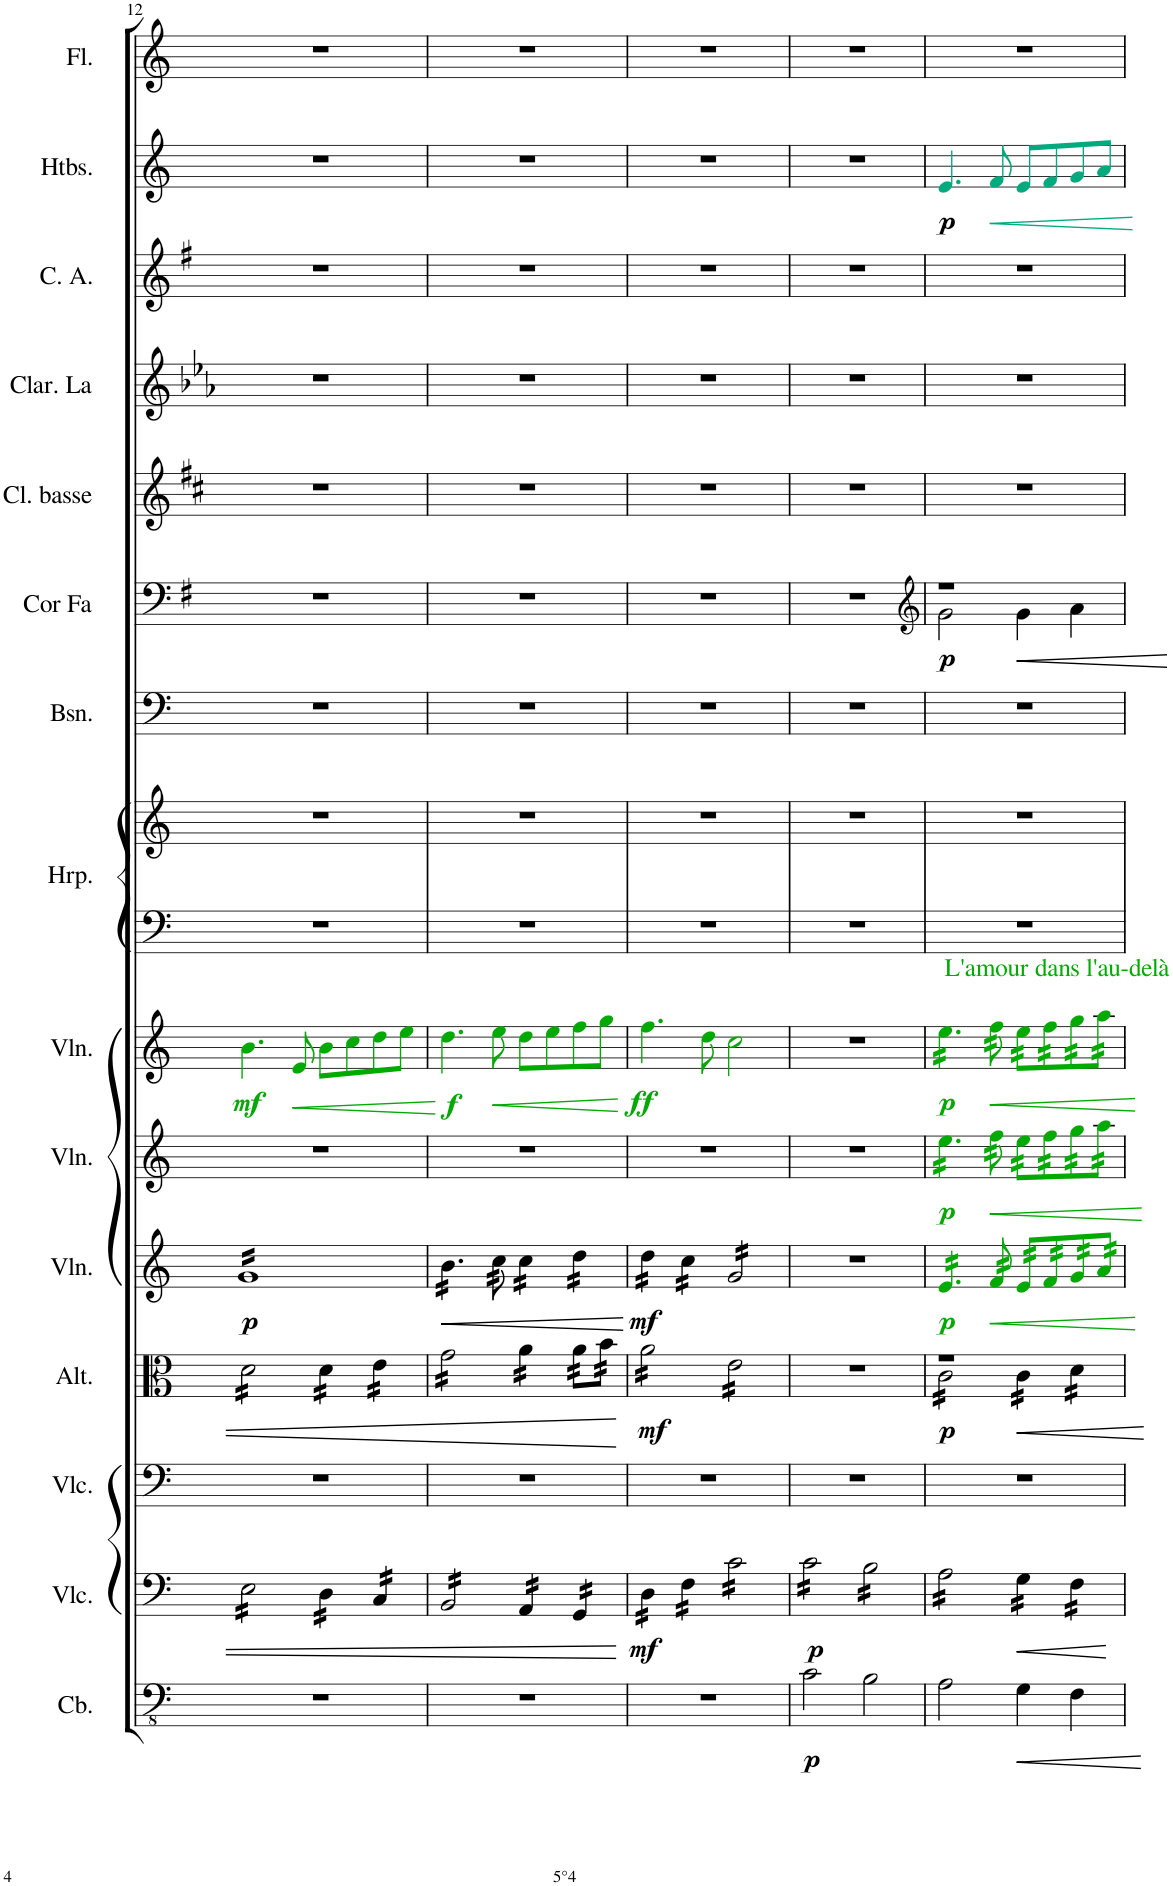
**kern	**dynam	**kern	**dynam	**kern	**kern	**dynam	**kern	**dynam	**kern	**dynam	**kern	**dynam	**kern	**kern	**kern	**kern	**dynam	**kern	**kern	**kern	**kern	**dynam	**kern
*part15	*part15	*part14	*part14	*part13	*part12	*part12	*part11	*part11	*part10	*part10	*part9	*part9	*part8	*part8	*part7	*part6	*part6	*part5	*part4	*part3	*part2	*part2	*part1
*staff16	*staff16	*staff15	*staff15	*staff14	*staff13	*staff13	*staff12	*staff12	*staff11	*staff11	*staff10	*staff10	*staff9	*staff8	*staff7	*staff6	*staff6	*staff5	*staff4	*staff3	*staff2	*staff2	*staff1
*I"Contrebasse	*	*I"Violoncelle	*	*I"Violoncelle	*I"Alto	*	*I"Violon	*	*I"Violon	*	*I"Violon	*	*I"Harpe	*	*I"Basson	*I"Cor en Fa	*	*I"Clarinette Basse	*I"Clarinette en La	*I"Cor anglais	*I"Hautbois	*	*I"Flûte
*I'Cb.	*	*I'Vlc.	*	*I'Vlc.	*I'Alt.	*	*I'Vln.	*	*I'Vln.	*	*I'Vln.	*	*I'Hrp.	*	*I'Bsn.	*I'Cor Fa	*	*I'Cl. basse	*I'Clar. La	*I'C. A.	*I'Htbs.	*	*I'Fl.
!!LO:PB:g=z
*clefFv4	*	*clefF4	*	*clefF4	*clefC3	*	*clefG2	*	*clefG2	*	*clefG2	*	*clefF4	*clefG2	*clefF4	*clefF4	*	*clefG2	*clefG2	*clefG2	*clefG2	*	*clefG2
*	*	*	*	*	*	*	*	*	*	*	*	*	*	*	*	*Trd4c7	*	*Trd8c14	*Trd2c3	*Trd4c7	*	*	*
*k[]	*	*k[]	*	*k[]	*k[]	*	*k[]	*	*k[]	*	*k[]	*	*k[]	*k[]	*k[]	*k[f#]	*	*k[f#c#]	*k[b-e-a-]	*k[f#]	*k[]	*	*k[]
*M4/4	*	*M4/4	*	*M4/4	*M4/4	*	*M4/4	*	*M4/4	*	*M4/4	*	*M4/4	*M4/4	*M4/4	*M4/4	*	*M4/4	*M4/4	*M4/4	*M4/4	*	*M4/4
=12	=12	=12	=12	=12	=12	=12	=12	=12	=12	=12	=12	=12	=12	=12	=12	=12	=12	=12	=12	=12	=12	=12	=12
!	!	!	!	!	!	!	!	!LO:DY:b	!	!	!	!LO:DY:b	!	!	!	!	!	!	!	!	!	!	!
*	*	*tremolo	*	*	*	*	*	*	*	*	*	*	*	*	*	*	*	*	*	*	*	*	*
*	*	*	*	*	*tremolo	*	*	*	*	*	*	*	*	*	*	*	*	*	*	*	*	*	*
*	*	*	*	*	*	*	*tremolo	*	*	*	*	*	*	*	*	*	*	*	*	*	*	*	*
1r	.	16E\LL	.	1r	16d\LL	.	16gLL	p	1r	.	4.bi\	mf	1r	1r	1r	1r	.	1r	1r	1r	1r	.	1r
.	.	16E\	.	.	16d\	.	16g	.	.	.	.	.	.	.	.	.	.	.	.	.	.	.	.
.	.	16E\	.	.	16d\	.	16g	.	.	.	.	.	.	.	.	.	.	.	.	.	.	.	.
.	.	16E\	.	.	16d\	.	16g	.	.	.	.	.	.	.	.	.	.	.	.	.	.	.	.
.	.	16E\	.	.	16d\	.	16g	.	.	.	.	.	.	.	.	.	.	.	.	.	.	.	.
.	.	16E\	.	.	16d\	.	16g	.	.	.	.	.	.	.	.	.	.	.	.	.	.	.	.
!	!	!	!	!	!	!	!	!	!	!	!	!LO:HP:b	!	!	!	!	!	!	!	!	!	!	!
.	.	16E\	.	.	16d\	.	16g	.	.	.	8ei/	<	.	.	.	.	.	.	.	.	.	.	.
.	.	16E\JJ	.	.	16d\JJ	.	16g	.	.	.	.	.	.	.	.	.	.	.	.	.	.	.	.
.	.	16D\LL	.	.	16d\LL	.	16g	.	.	.	8bi\L	.	.	.	.	.	.	.	.	.	.	.	.
.	.	16D\	.	.	16d\	.	16g	.	.	.	.	.	.	.	.	.	.	.	.	.	.	.	.
.	.	16D\	.	.	16d\	.	16g	.	.	.	8cci\	.	.	.	.	.	.	.	.	.	.	.	.
.	.	16D\JJ	.	.	16d\JJ	.	16g	.	.	.	.	.	.	.	.	.	.	.	.	.	.	.	.
.	.	16C/LL	.	.	16e\LL	.	16g	.	.	.	8ddi\	.	.	.	.	.	.	.	.	.	.	.	.
.	.	16C/	.	.	16e\	.	16g	.	.	.	.	.	.	.	.	.	.	.	.	.	.	.	.
.	.	16C/	.	.	16e\	.	16g	.	.	.	8eei\J	.	.	.	.	.	.	.	.	.	.	.	.
.	.	16C/JJ	.	.	16e\JJ	.	16gJJ	.	.	.	.	.	.	.	.	.	.	.	.	.	.	.	.
.	.	.	.	.	.	.	.	.	.	.	.	[	.	.	.	.	.	.	.	.	.	.	.
=13	=13	=13	=13	=13	=13	=13	=13	=13	=13	=13	=13	=13	=13	=13	=13	=13	=13	=13	=13	=13	=13	=13	=13
!	!	!	!	!	!	!	!	!LO:HP:b	!	!	!	!LO:DY:b	!	!	!	!	!	!	!	!	!	!	!
1r	.	16BB/LL	.	1r	16g\LL	.	16b\LL	<	1r	.	4.ddi\	f	1r	1r	1r	1r	.	1r	1r	1r	1r	.	1r
.	.	16BB/	.	.	16g\	.	16b\	.	.	.	.	.	.	.	.	.	.	.	.	.	.	.	.
.	.	16BB/	.	.	16g\	.	16b\	.	.	.	.	.	.	.	.	.	.	.	.	.	.	.	.
.	.	16BB/	.	.	16g\	.	16b\	.	.	.	.	.	.	.	.	.	.	.	.	.	.	.	.
.	.	16BB/	.	.	16g\	.	16b\	.	.	.	.	.	.	.	.	.	.	.	.	.	.	.	.
.	.	16BB/	.	.	16g\	.	16b\JJ	.	.	.	.	.	.	.	.	.	.	.	.	.	.	.	.
!	!	!	!	!	!	!	!	!	!	!	!	!LO:HP:b	!	!	!	!	!	!	!	!	!	!	!
.	.	16BB/	.	.	16g\	.	32cc\	.	.	.	8eei\	<	.	.	.	.	.	.	.	.	.	.	.
.	.	.	.	.	.	.	32cc\	.	.	.	.	.	.	.	.	.	.	.	.	.	.	.	.
.	.	16BB/JJ	.	.	16g\JJ	.	32cc\	.	.	.	.	.	.	.	.	.	.	.	.	.	.	.	.
.	.	.	.	.	.	.	32cc\	.	.	.	.	.	.	.	.	.	.	.	.	.	.	.	.
.	.	16AA/LL	.	.	16a\LL	.	16cc\LL	.	.	.	8ddi\L	.	.	.	.	.	.	.	.	.	.	.	.
.	.	16AA/	.	.	16a\	.	16cc\	.	.	.	.	.	.	.	.	.	.	.	.	.	.	.	.
.	.	16AA/	.	.	16a\	.	16cc\	.	.	.	8eei\	.	.	.	.	.	.	.	.	.	.	.	.
.	.	16AA/JJ	.	.	16a\JJ	.	16cc\JJ	.	.	.	.	.	.	.	.	.	.	.	.	.	.	.	.
.	.	16GG/LL	.	.	32a\LLL	.	16dd\LL	.	.	.	8ffi\	.	.	.	.	.	.	.	.	.	.	.	.
.	.	.	.	.	32a\	.	.	.	.	.	.	.	.	.	.	.	.	.	.	.	.	.	.
.	.	16GG/	.	.	32a\	.	16dd\	.	.	.	.	.	.	.	.	.	.	.	.	.	.	.	.
.	.	.	.	.	32a\	.	.	.	.	.	.	.	.	.	.	.	.	.	.	.	.	.	.
.	.	16GG/	.	.	32b\	.	16dd\	.	.	.	8ggi\J	.	.	.	.	.	.	.	.	.	.	.	.
.	.	.	.	.	32b\	.	.	.	.	.	.	.	.	.	.	.	.	.	.	.	.	.	.
.	.	16GG/JJ	.	.	32b\	.	16dd\JJ	.	.	.	.	.	.	.	.	.	.	.	.	.	.	.	.
.	.	.	.	.	32b\JJJ	.	.	.	.	.	.	.	.	.	.	.	.	.	.	.	.	.	.
.	.	.	.	.	.	.	.	[	.	.	.	[	.	.	.	.	.	.	.	.	.	.	.
=14	=14	=14	=14	=14	=14	=14	=14	=14	=14	=14	=14	=14	=14	=14	=14	=14	=14	=14	=14	=14	=14	=14	=14
!	!	!	!LO:DY:b	!	!	!LO:DY:b	!	!LO:DY:b	!	!	!	!LO:DY:b	!	!	!	!	!	!	!	!	!	!	!
1r	.	16D\LL	mf	1r	16a\LL	mf	16dd\LL	mf	1r	.	4.ffi\	ff	1r	1r	1r	1r	.	1r	1r	1r	1r	.	1r
.	.	16D\	.	.	16a\	.	16dd\	.	.	.	.	.	.	.	.	.	.	.	.	.	.	.	.
.	.	16D\	.	.	16a\	.	16dd\	.	.	.	.	.	.	.	.	.	.	.	.	.	.	.	.
.	.	16D\JJ	.	.	16a\	.	16dd\JJ	.	.	.	.	.	.	.	.	.	.	.	.	.	.	.	.
.	.	16F\LL	.	.	16a\	.	16cc\LL	.	.	.	.	.	.	.	.	.	.	.	.	.	.	.	.
.	.	16F\	.	.	16a\	.	16cc\	.	.	.	.	.	.	.	.	.	.	.	.	.	.	.	.
.	.	16F\	.	.	16a\	.	16cc\	.	.	.	8ddi\	.	.	.	.	.	.	.	.	.	.	.	.
.	.	16F\JJ	.	.	16a\JJ	.	16cc\JJ	.	.	.	.	.	.	.	.	.	.	.	.	.	.	.	.
.	.	16c\LL	.	.	16e\LL	.	16g/LL	.	.	.	2cci\	.	.	.	.	.	.	.	.	.	.	.	.
.	.	16c\	.	.	16e\	.	16g/	.	.	.	.	.	.	.	.	.	.	.	.	.	.	.	.
.	.	16c\	.	.	16e\	.	16g/	.	.	.	.	.	.	.	.	.	.	.	.	.	.	.	.
.	.	16c\	.	.	16e\	.	16g/	.	.	.	.	.	.	.	.	.	.	.	.	.	.	.	.
.	.	16c\	.	.	16e\	.	16g/	.	.	.	.	.	.	.	.	.	.	.	.	.	.	.	.
.	.	16c\	.	.	16e\	.	16g/	.	.	.	.	.	.	.	.	.	.	.	.	.	.	.	.
.	.	16c\	.	.	16e\	.	16g/	.	.	.	.	.	.	.	.	.	.	.	.	.	.	.	.
.	.	16c\JJ	.	.	16e\JJ	.	16g/JJ	.	.	.	.	.	.	.	.	.	.	.	.	.	.	.	.
=15	=15	=15	=15	=15	=15	=15	=15	=15	=15	=15	=15	=15	=15	=15	=15	=15	=15	=15	=15	=15	=15	=15	=15
!	!LO:DY:b	!	!LO:DY:b	!	!	!	!	!	!	!	!	!	!	!	!	!	!	!	!	!	!	!	!
2C\	p	16c\LL	p	1r	1r	.	1r	.	1r	.	1r	.	1r	1r	1r	1r	.	1r	1r	1r	1r	.	1r
.	.	16c\	.	.	.	.	.	.	.	.	.	.	.	.	.	.	.	.	.	.	.	.	.
.	.	16c\	.	.	.	.	.	.	.	.	.	.	.	.	.	.	.	.	.	.	.	.	.
.	.	16c\	.	.	.	.	.	.	.	.	.	.	.	.	.	.	.	.	.	.	.	.	.
.	.	16c\	.	.	.	.	.	.	.	.	.	.	.	.	.	.	.	.	.	.	.	.	.
.	.	16c\	.	.	.	.	.	.	.	.	.	.	.	.	.	.	.	.	.	.	.	.	.
.	.	16c\	.	.	.	.	.	.	.	.	.	.	.	.	.	.	.	.	.	.	.	.	.
.	.	16c\JJ	.	.	.	.	.	.	.	.	.	.	.	.	.	.	.	.	.	.	.	.	.
2BB\	.	16B\LL	.	.	.	.	.	.	.	.	.	.	.	.	.	.	.	.	.	.	.	.	.
.	.	16B\	.	.	.	.	.	.	.	.	.	.	.	.	.	.	.	.	.	.	.	.	.
.	.	16B\	.	.	.	.	.	.	.	.	.	.	.	.	.	.	.	.	.	.	.	.	.
.	.	16B\	.	.	.	.	.	.	.	.	.	.	.	.	.	.	.	.	.	.	.	.	.
.	.	16B\	.	.	.	.	.	.	.	.	.	.	.	.	.	.	.	.	.	.	.	.	.
.	.	16B\	.	.	.	.	.	.	.	.	.	.	.	.	.	.	.	.	.	.	.	.	.
.	.	16B\	.	.	.	.	.	.	.	.	.	.	.	.	.	.	.	.	.	.	.	.	.
.	.	16B\JJ	.	.	.	.	.	.	.	.	.	.	.	.	.	.	.	.	.	.	.	.	.
=16	=16	=16	=16	=16	=16	=16	=16	=16	=16	=16	=16	=16	=16	=16	=16	=16	=16	=16	=16	=16	=16	=16	=16
*	*	*	*	*	*	*	*	*	*	*	*	*	*	*	*	*clefG2	*	*	*	*	*	*	*
*	*	*	*	*	*^	*	*	*	*	*	*	*	*	*	*	*^	*	*	*	*	*	*	*
!	!	!	!	!	!	!	!	!	!	!	!	!LO:TX:a:color=#00AA00:t=L'amour dans l'au-delà	!	!	!	!	!	!	!	!	!	!	!	!	!
!	!	!	!	!	!	!	!LO:DY:b	!	!LO:DY:b	!	!LO:DY:b	!	!LO:DY:b	!	!	!	!	!	!LO:DY:b	!	!	!	!	!LO:DY:b	!
*	*	*	*	*	*	*	*	*	*	*tremolo	*	*	*	*	*	*	*	*	*	*	*	*	*	*	*
*	*	*	*	*	*	*	*	*	*	*	*	*tremolo	*	*	*	*	*	*	*	*	*	*	*	*	*
2AA\	.	16A\LL	.	1r	1r	16c\LL	p	16ei/LL	p	16eei\LL	p	16eei\LL	p	1r	1r	1r	1r	2g\	p	1r	1r	1r	4.ej/	p	1r
.	.	16A\	.	.	.	16c\	.	16ei/	.	16eei\	.	16eei\	.	.	.	.	.	.	.	.	.	.	.	.	.
.	.	16A\	.	.	.	16c\	.	16ei/	.	16eei\	.	16eei\	.	.	.	.	.	.	.	.	.	.	.	.	.
.	.	16A\	.	.	.	16c\	.	16ei/	.	16eei\	.	16eei\	.	.	.	.	.	.	.	.	.	.	.	.	.
.	.	16A\	.	.	.	16c\	.	16ei/	.	16eei\	.	16eei\	.	.	.	.	.	.	.	.	.	.	.	.	.
.	.	16A\	.	.	.	16c\	.	16ei/JJ	.	16eei\JJ	.	16eei\JJ	.	.	.	.	.	.	.	.	.	.	.	.	.
!	!	!	!	!	!	!	!	!	!LO:HP:b	!	!LO:HP:b	!	!LO:HP:b	!	!	!	!	!	!	!	!	!	!	!LO:HP:b	!
.	.	16A\	.	.	.	16c\	.	32fi/	<	32ffi\	<	32ffi\	<	.	.	.	.	.	.	.	.	.	8fj/	<	.
.	.	.	.	.	.	.	.	32fi/	.	32ffi\	.	32ffi\	.	.	.	.	.	.	.	.	.	.	.	.	.
.	.	16A\JJ	.	.	.	16c\JJ	.	32fi/	.	32ffi\	.	32ffi\	.	.	.	.	.	.	.	.	.	.	.	.	.
.	.	.	.	.	.	.	.	32fi/	.	32ffi\	.	32ffi\	.	.	.	.	.	.	.	.	.	.	.	.	.
4GG\	.	16G\LL	.	.	.	16c\LL	.	32ei/LLL	.	32eei\LLL	.	32eei\LLL	.	.	.	.	.	4g\	.	.	.	.	8ej/L	.	.
.	.	.	.	.	.	.	.	32ei/	.	32eei\	.	32eei\	.	.	.	.	.	.	.	.	.	.	.	.	.
.	.	16G\	.	.	.	16c\	.	32ei/	.	32eei\	.	32eei\	.	.	.	.	.	.	.	.	.	.	.	.	.
.	.	.	.	.	.	.	.	32ei/	.	32eei\	.	32eei\	.	.	.	.	.	.	.	.	.	.	.	.	.
.	.	16G\	.	.	.	16c\	.	32fi/	.	32ffi\	.	32ffi\	.	.	.	.	.	.	.	.	.	.	8fj/	.	.
.	.	.	.	.	.	.	.	32fi/	.	32ffi\	.	32ffi\	.	.	.	.	.	.	.	.	.	.	.	.	.
.	.	16G\JJ	.	.	.	16c\JJ	.	32fi/	.	32ffi\	.	32ffi\	.	.	.	.	.	.	.	.	.	.	.	.	.
.	.	.	.	.	.	.	.	32fi/	.	32ffi\	.	32ffi\	.	.	.	.	.	.	.	.	.	.	.	.	.
4FF\	.	16F\LL	.	.	.	16d\LL	.	32gi/	.	32ggi\	.	32ggi\	.	.	.	.	.	4a\	.	.	.	.	8gj/	.	.
.	.	.	.	.	.	.	.	32gi/	.	32ggi\	.	32ggi\	.	.	.	.	.	.	.	.	.	.	.	.	.
.	.	16F\	.	.	.	16d\	.	32gi/	.	32ggi\	.	32ggi\	.	.	.	.	.	.	.	.	.	.	.	.	.
.	.	.	.	.	.	.	.	32gi/	.	32ggi\	.	32ggi\	.	.	.	.	.	.	.	.	.	.	.	.	.
.	.	16F\	.	.	.	16d\	.	32ai/	.	32aai\	.	32aai\	.	.	.	.	.	.	.	.	.	.	8aj/J	.	.
.	.	.	.	.	.	.	.	32ai/	.	32aai\	.	32aai\	.	.	.	.	.	.	.	.	.	.	.	.	.
.	.	16F\JJ	.	.	.	16d\JJ	.	32ai/	.	32aai\	.	32aai\	.	.	.	.	.	.	.	.	.	.	.	.	.
*	*	*	*	*	*Xtremolo	*	*	*	*	*	*	*	*	*	*	*	*	*	*	*	*	*	*	*	*
*	*	*Xtremolo	*	*	*	*	*	*	*	*	*	*	*	*	*	*	*	*	*	*	*	*	*	*	*
.	.	.	.	.	.	.	.	32ai/JJJ	.	32aai\JJJ	.	32aai\JJJ	.	.	.	.	.	.	.	.	.	.	.	.	.
*	*	*	*	*	*	*	*	*	*	*	*	*Xtremolo	*	*	*	*	*	*	*	*	*	*	*	*	*
*	*	*	*	*	*	*	*	*	*	*Xtremolo	*	*	*	*	*	*	*	*	*	*	*	*	*	*	*
*	*	*	*	*	*	*	*	*Xtremolo	*	*	*	*	*	*	*	*	*	*	*	*	*	*	*	*	*
*	*	*	*	*	*v	*v	*	*	*	*	*	*	*	*	*	*	*v	*v	*	*	*	*	*	*	*
.	.	.	.	.	.	.	.	[	.	[	.	[	.	.	.	.	.	.	.	.	.	[	.
=	=	=	=	=	=	=	=	=	=	=	=	=	=	=	=	=	=	=	=	=	=	=	=
*-	*-	*-	*-	*-	*-	*-	*-	*-	*-	*-	*-	*-	*-	*-	*-	*-	*-	*-	*-	*-	*-	*-	*-
